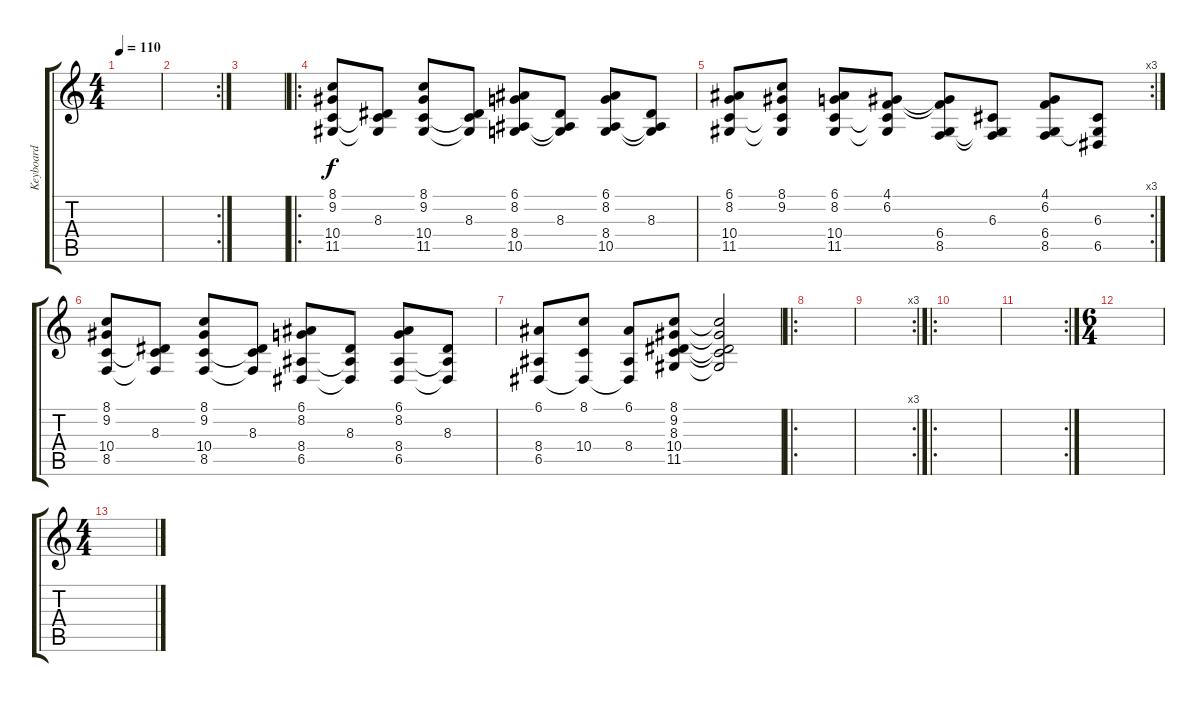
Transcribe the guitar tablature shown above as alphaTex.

\track ("Keyboard" "Keyboard") {instrument harpsichord}
\staff {score tabs}
\tuning (E4 B3 G3 D3 A2 E2) {hide}
\ts (4 4)
\tempo 110
\clef g2
\ks c
|
\rc 2
|
|
\ro
(8.1 9.2 10.4 11.5).8{instrument harpsichord} (8.3 10.4{t} 11.5{t}).8 (8.1 9.2 10.4 11.5).8 (8.3 10.4{t} 11.5{t}).8 (6.1 8.2 8.4 10.5).8 (8.3 8.4{t} 10.5{t}).8 (6.1 8.2 8.4 10.5).8 (8.3 8.4{t} 10.5{t}).8 |
\rc 3
(6.1 8.2 10.4 11.5).8 (8.1 9.2 10.4{t} 11.5{t}).8 (6.1 8.2 10.4 11.5).8 (4.1 6.2 10.4{t} 11.5{t}).8 (4.1{t} 6.2{t} 6.4 8.5).8 (6.3 6.4{t} 8.5{t}).8 (4.1 6.2 6.4 8.5).8 (6.3 6.4{t} 6.5).8 |
(8.1 9.2 10.4 8.5).8 (8.3 10.4{t} 8.5{t}).8 (8.1 9.2 10.4 8.5).8 (8.3 10.4{t} 8.5{t}).8 (6.1 8.2 8.4 6.5).8 (8.3 8.4{t} 6.5{t}).8 (6.1 8.2 8.4 6.5).8 (8.3 8.4{t} 6.5{t}).8 |
(6.1 8.4 6.5).8 (8.1 10.4 6.5{t}).8 (6.1 8.4 6.5{t}).8 (8.1 9.2 8.3 10.4 11.5).8 (8.1{t} 9.2{t} 8.3{t} 10.4{t} 11.5{t}).2 |
\ro
|
\rc 3
|
\ro
|
\rc 2
|
\ts (6 4)
|
\ts (4 4)
